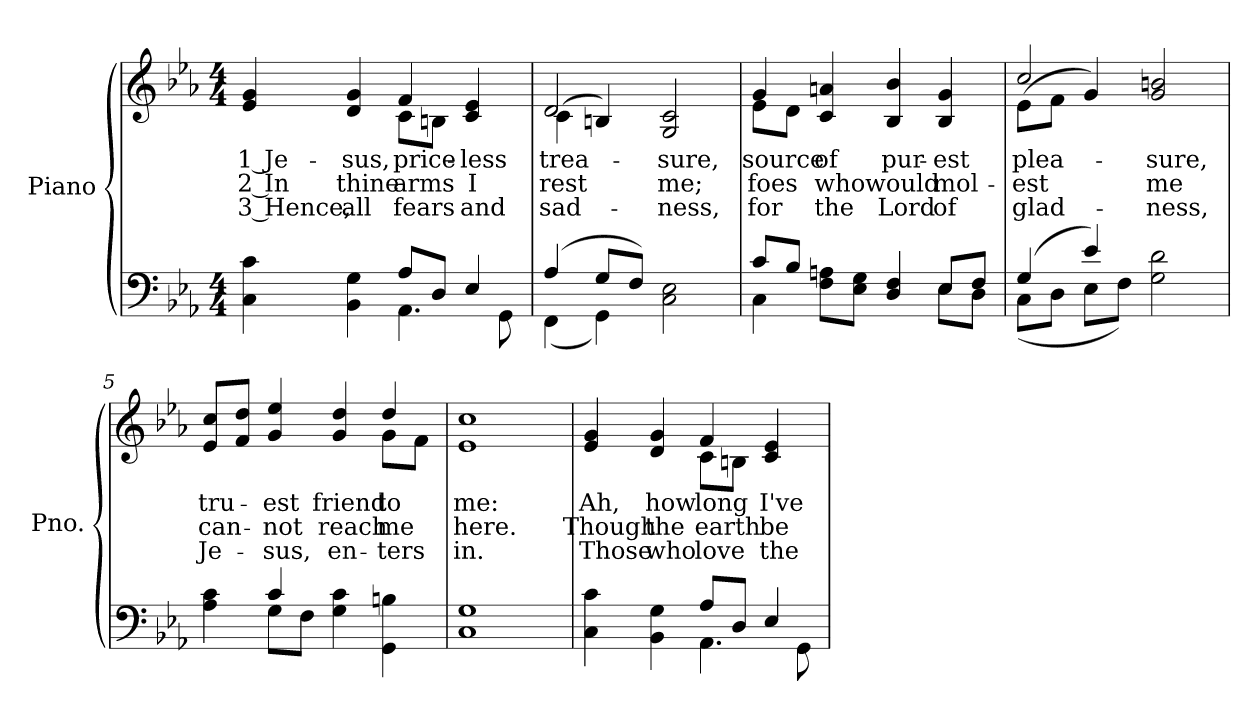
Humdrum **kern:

**kern	**kern	**text	**text	**text
*part2	*part1	*part1	*part1	*part1
*staff2	*staff1	*staff1	*staff1	*staff1
*I"Piano	*I"Piano	*	*	*
*I'Pno.	*I'Pno.	*	*	*
!!LO:PB:g=z
*clefF4	*clefG2	*	*	*
*k[b-e-a-]	*k[b-e-a-]	*	*	*
*E-:	*E-:	*	*	*
*M4/4	*M4/4	*	*	*
=1	=1	=1	=1	=1
*^	*	*	*	*
!	!	!	!LO:LY:b:color=#000000	!LO:LY:b:color=#000000	!LO:LY:b:color=#000000
*	*	*^	*	*	*
4Ci\ 4ci	2ryy	4e-i/ 4gi	2ryy	1 Je-	2 In	3 Hence,
!	!	!	!	!LO:LY:b:color=#000000	!LO:LY:b:color=#000000	!LO:LY:b:color=#000000
4BB-i\ 4Gi	.	4di/ 4gi	.	-sus,	thine	all
!	!	!	!	!LO:LY:b:color=#000000	!LO:LY:b:color=#000000	!LO:LY:b:color=#000000
8A-i/L	4.AA-i\	4fi/	8ci\L	price-	arms	fears
8Di/J	.	.	8Bni\J	.	.	.
!	!	!	!	!LO:LY:b:color=#000000	!LO:LY:b:color=#000000	!LO:LY:b:color=#000000
4E-i/	.	4ci/ 4e-i	4ryy	-less	I	and
.	8GGi\	.	.	.	.	.
=2	=2	=2	=2	=2	=2	=2
!	!	!	!	!LO:LY:b:color=#000000	!LO:LY:b:color=#000000	!LO:LY:b:color=#000000
(4A-i/	(4FFi\	2di/	(4ci\	trea-	rest	sad-
8Gi/L	4GGi\)	.	4Bni/)	.	.	.
8Fi/J)	.	.	.	.	.	.
!	!	!	!	!LO:LY:b:color=#000000	!LO:LY:b:color=#000000	!LO:LY:b:color=#000000
2Ci\ 2E-i	2ryy	2Gi/ 2ci	2ryy	-sure,	me;	-ness,
=3	=3	=3	=3	=3	=3	=3
!	!	!	!	!LO:LY:b:color=#000000	!LO:LY:b:color=#000000	!LO:LY:b:color=#000000
8ci/L	4Ci\	4gi/	8e-i\L	source	foes	for
8B-i/J	.	.	8di\J	.	.	.
!	!	!	!	!LO:LY:b:color=#000000	!LO:LY:b:color=#000000	!LO:LY:b:color=#000000
8Fi\ 8Ani\L	2ryy	4ci/ 4ani	2.ryy	of	who	the
8E-i\ 8Gi\J	.	.	.	.	.	.
!	!	!	!	!LO:LY:b:color=#000000	!LO:LY:b:color=#000000	!LO:LY:b:color=#000000
4Di/ 4Fi	.	4B-i/ 4b-i	.	pur-	would	Lord
!	!	!	!	!LO:LY:b:color=#000000	!LO:LY:b:color=#000000	!LO:LY:b:color=#000000
8E-i/L	8E-i\L	4B-i/ 4gi	.	-est	mol-	of
8Fi/J	8Di\J	.	.	.	.	.
!!LO:LB:g=z	!!
=4	=4	=4	=4	=4	=4	=4
!	!	!	!	!LO:LY:b:color=#000000	!LO:LY:b:color=#000000	!LO:LY:b:color=#000000
(4Gi/	(8Ci\L	2cci/	(8e-i\L	plea-	-est	glad-
.	8Di\J	.	8fi\J	.	.	.
4e-i/)	8E-i\L	.	4gi/)	.	.	.
.	8Fi\J)	.	.	.	.	.
!	!	!	!	!LO:LY:b:color=#000000	!LO:LY:b:color=#000000	!LO:LY:b:color=#000000
2Gi\ 2di	2ryy	2gi/ 2bni	2ryy	-sure,	me	-ness,
=5	=5	=5	=5	=5	=5	=5
!	!	!	!	!LO:LY:b:color=#000000	!LO:LY:b:color=#000000	!LO:LY:b:color=#000000
4A-i\ 4ci	4ryy	8e-i/ 8cci/L	2.ryy	tru-	can-	Je-
.	.	8fi/ 8ddi/J	.	.	.	.
!	!	!	!	!LO:LY:b:color=#000000	!LO:LY:b:color=#000000	!LO:LY:b:color=#000000
4ci/	8Gi\L	4gi/ 4ee-i	.	-est	-not	-sus,
.	8Fi\J	.	.	.	.	.
!	!	!	!	!LO:LY:b:color=#000000	!LO:LY:b:color=#000000	!LO:LY:b:color=#000000
4Gi\ 4ci	2ryy	4gi/ 4ddi	.	friend	reach	en-
!	!	!	!	!LO:LY:b:color=#000000	!LO:LY:b:color=#000000	!LO:LY:b:color=#000000
4GGi\ 4Bni	.	4ddi/	8gi\L	to	me	-ters
.	.	.	8fi\J	.	.	.
*v	*v	*	*	*	*	*
*	*v	*v	*	*	*
=6	=6	=6	=6	=6
*	*^	*	*	*
!	!	!	!LO:LY:b:color=#000000	!LO:LY:b:color=#000000	!LO:LY:b:color=#000000
*	*v	*v	*	*	*
1Ci 1Gi	1e-i 1cci	me:	here.	in.
=7	=7	=7	=7	=7
*^	*	*	*	*
!	!	!	!LO:LY:b:color=#000000	!LO:LY:b:color=#000000	!LO:LY:b:color=#000000
*	*	*^	*	*	*
4Ci\ 4ci	2ryy	4e-i/ 4gi	2ryy	Ah,	Though	Those
!	!	!	!	!LO:LY:b:color=#000000	!LO:LY:b:color=#000000	!LO:LY:b:color=#000000
4BB-i\ 4Gi	.	4di/ 4gi	.	how	the	who
!	!	!	!	!LO:LY:b:color=#000000	!LO:LY:b:color=#000000	!LO:LY:b:color=#000000
8A-i/L	4.AA-i\	4fi/	8ci\L	long	earth	love
8Di/J	.	.	8Bni\J	.	.	.
!	!	!	!	!LO:LY:b:color=#000000	!LO:LY:b:color=#000000	!LO:LY:b:color=#000000
4E-i/	.	4ci/ 4e-i	4ryy	I've	be	the
.	8GGi\	.	.	.	.	.
*v	*v	*	*	*	*	*
*	*v	*v	*	*	*
=	=	=	=	=
*-	*-	*-	*-	*-
